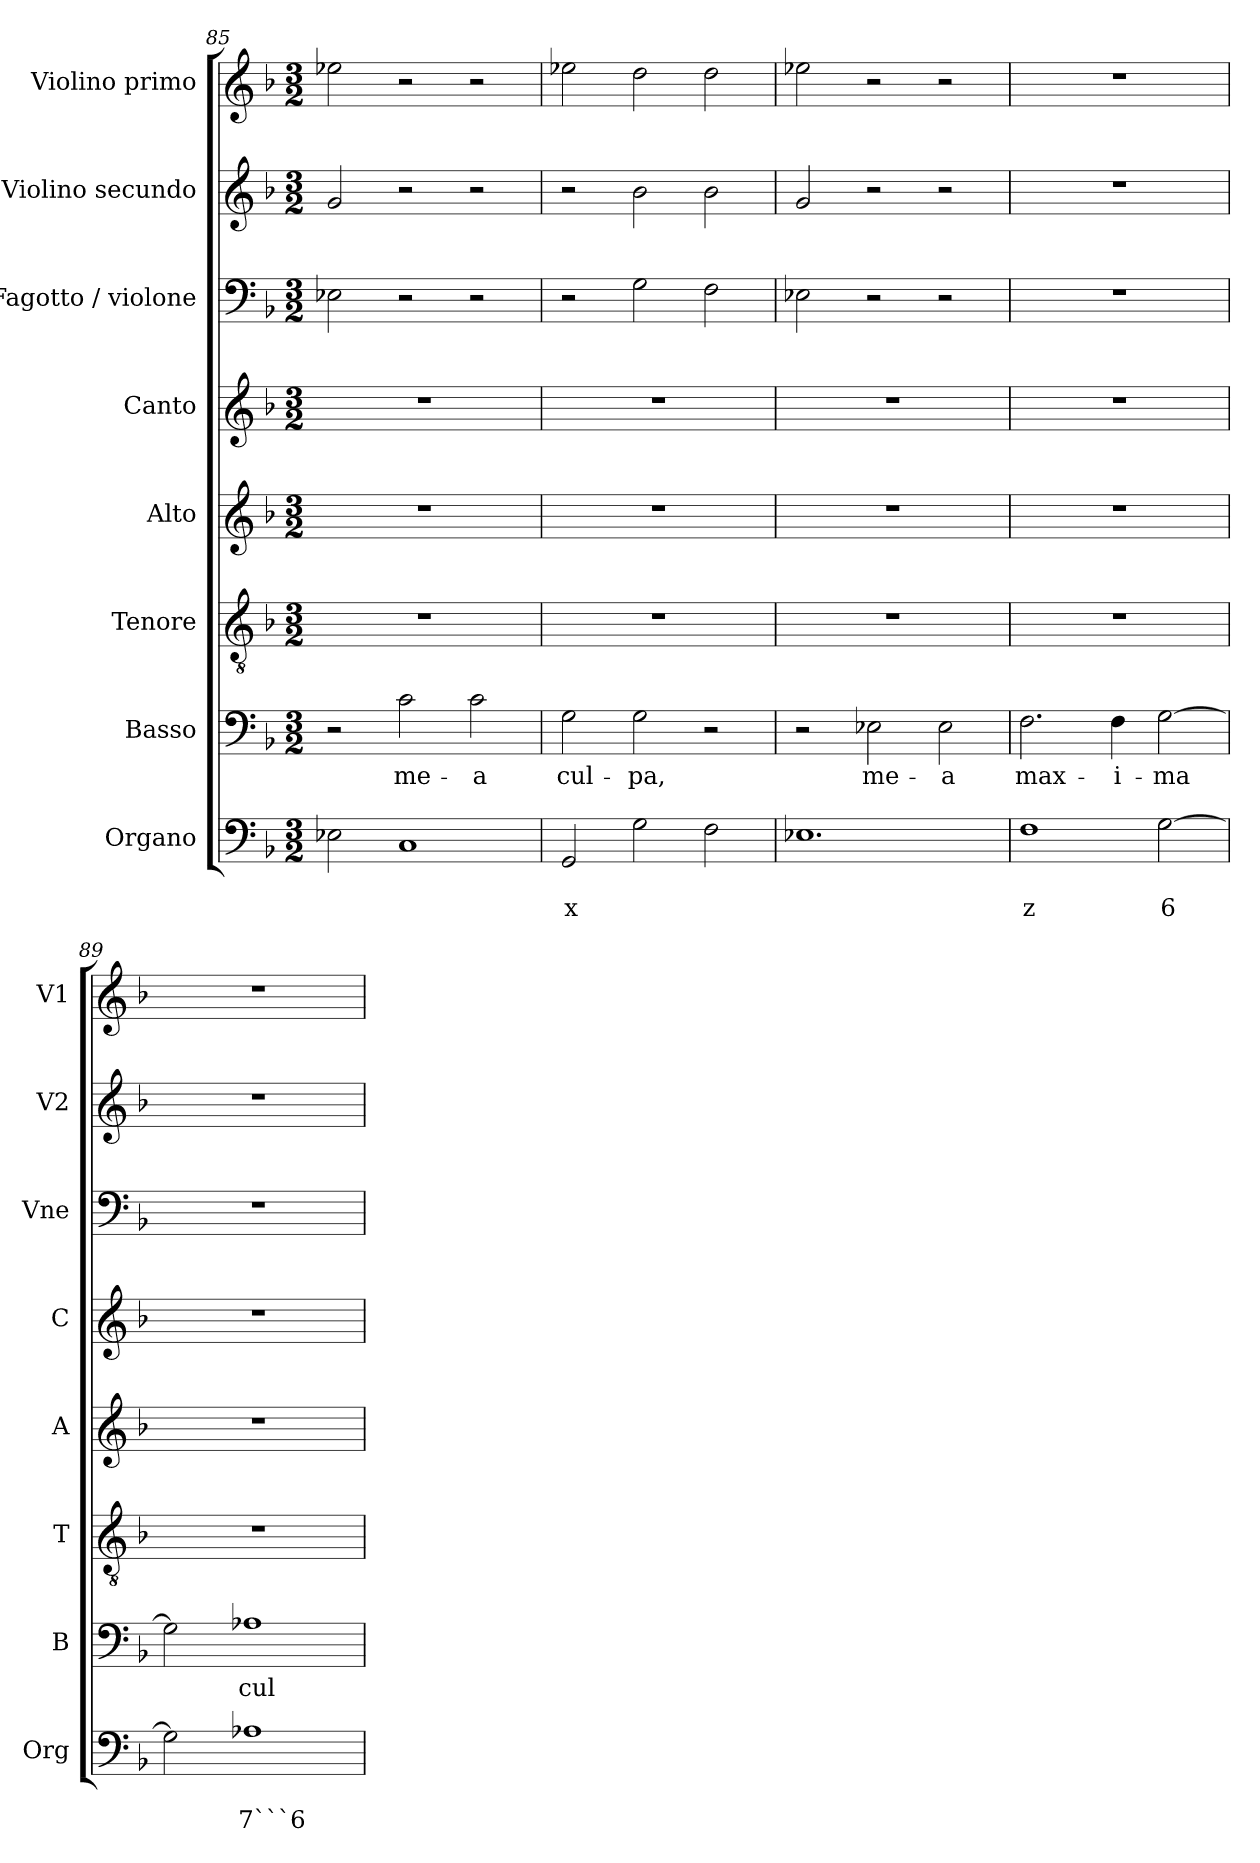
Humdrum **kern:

**kern	**text	**text	**kern	**text	**kern	**kern	**kern	**kern	**kern	**kern
*part8	*part8	*part8	*part7	*part7	*part6	*part5	*part4	*part3	*part2	*part1
*staff8	*staff8	*staff8	*staff7	*staff7	*staff6	*staff5	*staff4	*staff3	*staff2	*staff1
*I"Organo	*	*	*I"Basso	*	*I"Tenore	*I"Alto	*I"Canto	*I"Fagotto / violone	*I"Violino secundo	*I"Violino primo
*I'Org	*	*	*I'B	*	*I'T	*I'A	*I'C	*I'Vne	*I'V2	*I'V1
*clefF4	*	*	*clefF4	*	*clefGv2	*clefG2	*clefG2	*clefF4	*clefG2	*clefG2
*k[b-]	*	*	*k[b-]	*	*k[b-]	*k[b-]	*k[b-]	*k[b-]	*k[b-]	*k[b-]
*F:	*	*	*F:	*	*F:	*F:	*F:	*F:	*F:	*F:
*M3/2	*	*	*M3/2	*	*M3/2	*M3/2	*M3/2	*M3/2	*M3/2	*M3/2
=85	=85	=85	=85	=85	=85	=85	=85	=85	=85	=85
2E-X\	.	.	2r	.	1.r	1.r	1.r	2E-X\	2g/	2ee-X\
!	!	!	!	!LO:LY:b	!	!	!	!	!	!
1C	.	.	2c\	me-	.	.	.	2r	2r	2r
!	!	!	!	!LO:LY:b	!	!	!	!	!	!
.	.	.	2c\	-a	.	.	.	2r	2r	2r
=86	=86	=86	=86	=86	=86	=86	=86	=86	=86	=86
!	!	!LO:LY:b	!	!LO:LY:b	!	!	!	!	!	!
2GG/	.	x	2G\	cul-	1.r	1.r	1.r	2r	2r	2ee-X\
!	!	!	!	!LO:LY:b	!	!	!	!	!	!
2G\	.	.	2G\	-pa,	.	.	.	2G\	2b-\	2dd\
2F\	.	.	2r	.	.	.	.	2F\	2b-\	2dd\
=87	=87	=87	=87	=87	=87	=87	=87	=87	=87	=87
1.E-X	.	.	2r	.	1.r	1.r	1.r	2E-X\	2g/	2ee-X\
!	!	!	!	!LO:LY:b	!	!	!	!	!	!
.	.	.	2E-X\	me-	.	.	.	2r	2r	2r
!	!	!	!	!LO:LY:b	!	!	!	!	!	!
.	.	.	2E-\	-a	.	.	.	2r	2r	2r
=88	=88	=88	=88	=88	=88	=88	=88	=88	=88	=88
!	!	!LO:LY:b	!	!LO:LY:b	!	!	!	!	!	!
1F	.	z	2.F\	max-	1.r	1.r	1.r	1.r	1.r	1.r
!	!	!	!	!LO:LY:b	!	!	!	!	!	!
.	.	.	4F\	-i-	.	.	.	.	.	.
!	!	!LO:LY:b	!	!LO:LY:b	!	!	!	!	!	!
[2G\	.	6	[2G\	-ma	.	.	.	.	.	.
=89	=89	=89	=89	=89	=89	=89	=89	=89	=89	=89
2G\]	.	.	2G\]	.	1.r	1.r	1.r	1.r	1.r	1.r
!	!	!LO:LY:b	!	!LO:LY:b	!	!	!	!	!	!
1A-X	.	7```6	1A-X	cul-	.	.	.	.	.	.
=	=	=	=	=	=	=	=	=	=	=
*-	*-	*-	*-	*-	*-	*-	*-	*-	*-	*-
